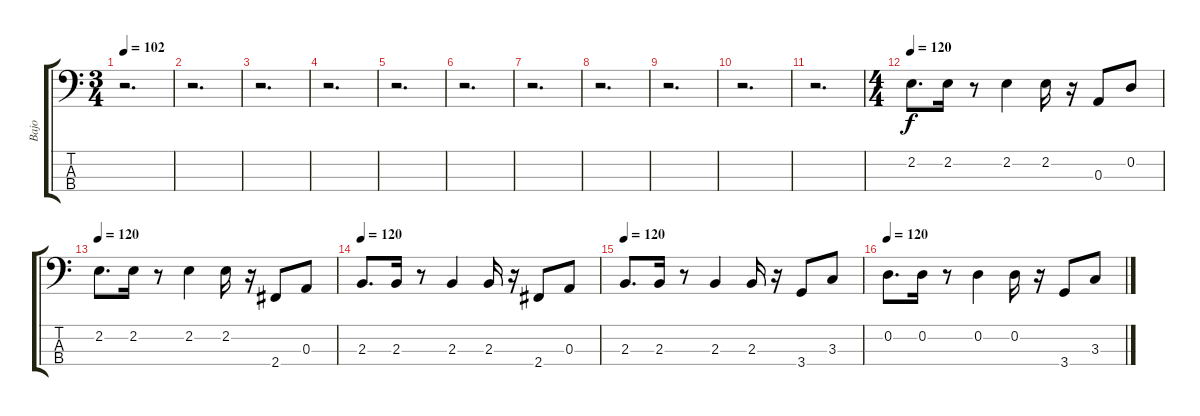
\track ("Bajo" "Bajo") {instrument electricbasspick}
\staff {score tabs}
\tuning (G2 D2 A1 E1) {hide}
\ts (3 4)
\tempo 102
\clef f4
\ks c
r.2{d dy f} |
r.2{d} |
r.2{d} |
r.2{d} |
r.2{d} |
r.2{d} |
r.2{d} |
r.2{d} |
r.2{d} |
r.2{d} |
r.2{d} |
\ts (4 4)
\tempo 120
2.2.8{d} 2.2.16 r.8 2.2.4 2.2.16 r.16 0.3.8 0.2.8 |
\tempo 120
2.2.8{d} 2.2.16 r.8 2.2.4 2.2.16 r.16 2.4.8 0.3.8 |
\tempo 120
2.3.8{d} 2.3.16 r.8 2.3.4 2.3.16 r.16 2.4.8 0.3.8 |
\tempo 120
2.3.8{d} 2.3.16 r.8 2.3.4 2.3.16 r.16 3.4.8 3.3.8 |
\tempo 120
0.2.8{d} 0.2.16 r.8 0.2.4 0.2.16 r.16 3.4.8 3.3.8
